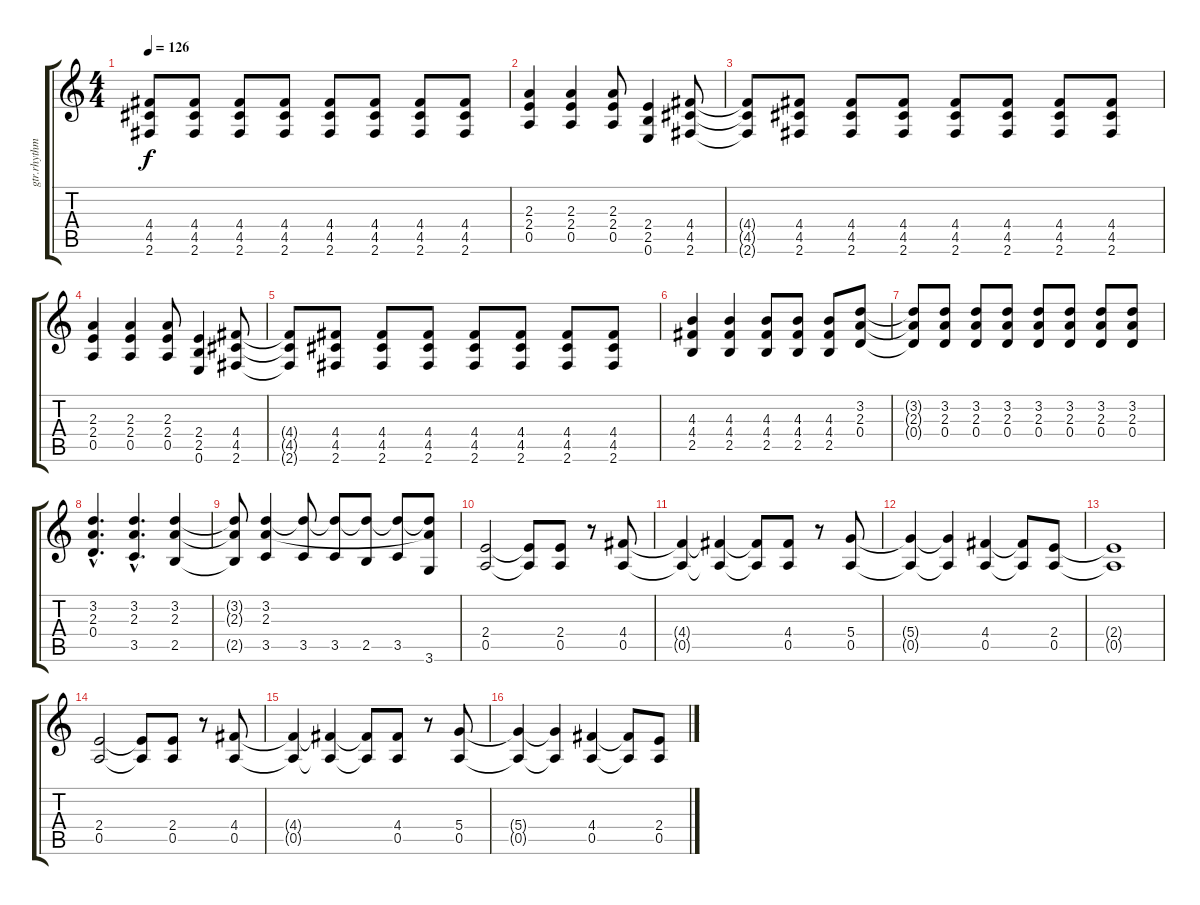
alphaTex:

\track ("gtr.rhythm" "gtr.rhythm") {instrument distortionguitar}
\staff {score tabs}
\tuning (E4 B3 G3 D3 A2 E2) {hide}
\ts (4 4)
\tempo 126
\clef g2
\ks c
(4.4{t} 4.5{t} 2.6{t}).8{dy f} (4.4 4.5 2.6).8 (4.4 4.5 2.6).8 (4.4 4.5 2.6).8 (4.4 4.5 2.6).8 (4.4 4.5 2.6).8 (4.4 4.5 2.6).8 (4.4 4.5 2.6).8 |
(2.3 2.4 0.5).4 (2.3 2.4 0.5).4 (2.3 2.4 0.5).8 (2.4 2.5 0.6).4 (4.4 4.5 2.6).8 |
(4.4{t} 4.5{t} 2.6{t}).8 (4.4 4.5 2.6).8 (4.4 4.5 2.6).8 (4.4 4.5 2.6).8 (4.4 4.5 2.6).8 (4.4 4.5 2.6).8 (4.4 4.5 2.6).8 (4.4 4.5 2.6).8 |
(2.3 2.4 0.5).4 (2.3 2.4 0.5).4 (2.3 2.4 0.5).8 (2.4 2.5 0.6).4 (4.4 4.5 2.6).8 |
(4.4{t} 4.5{t} 2.6{t}).8 (4.4 4.5 2.6).8 (4.4 4.5 2.6).8 (4.4 4.5 2.6).8 (4.4 4.5 2.6).8 (4.4 4.5 2.6).8 (4.4 4.5 2.6).8 (4.4 4.5 2.6).8 |
(4.3 4.4 2.5).4 (4.3 4.4 2.5).4 (4.3 4.4 2.5).8 (4.3 4.4 2.5).8 (4.3 4.4 2.5).8 (3.2 2.3 0.4).8 |
(3.2{t} 2.3{t} 0.4{t}).8 (3.2 2.3 0.4).8 (3.2 2.3 0.4).8 (3.2 2.3 0.4).8 (3.2 2.3 0.4).8 (3.2 2.3 0.4).8 (3.2 2.3 0.4).8 (3.2 2.3 0.4).8 |
(3.2{hac} 2.3{hac} 0.4{hac}).4{d} (3.2{hac} 2.3{hac} 3.5{hac}).4{d} (3.2 2.3 2.5).4 |
(3.2{t} 2.3{t} 2.5{t}).8 (3.2 2.3 3.5).4 (3.2{t} 3.5).8 (3.2{t} 3.5).8 (3.2{t} 2.5).8 (3.2{t} 3.5).8 (3.2{t} 2.3{t} 3.6).8 |
(2.4 0.5).2 (2.4{t} 0.5{t}).8 (2.4 0.5).8 r.8 (4.4 0.5).8 |
(4.4{t} 0.5{t}).4 (4.4{t} 0.5{t}).4 (4.4{t} 0.5{t}).8 (4.4 0.5).8 r.8 (5.4 0.5).8 |
(5.4{t} 0.5{t}).4 (5.4{t} 0.5{t}).4 (4.4 0.5).4 (4.4{t} 0.5{t}).8 (2.4 0.5).8 |
(2.4{t} 0.5{t}).1 |
(2.4 0.5).2 (2.4{t} 0.5{t}).8 (2.4 0.5).8 r.8 (4.4 0.5).8 |
(4.4{t} 0.5{t}).4 (4.4{t} 0.5{t}).4 (4.4{t} 0.5{t}).8 (4.4 0.5).8 r.8 (5.4 0.5).8 |
(5.4{t} 0.5{t}).4 (5.4{t} 0.5{t}).4 (4.4 0.5).4 (4.4{t} 0.5{t}).8 (2.4 0.5).8
